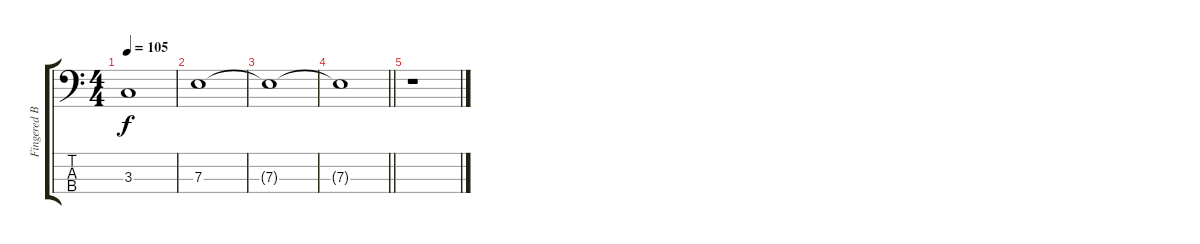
\track ("Fingered Bass" "Fingered B") {instrument electricbassfinger}
\staff {score tabs}
\tuning (G2 D2 A1 E1) {hide}
\ts (4 4)
\tempo 105
\clef f4
\ks c
3.3.1{dy f} |
7.3.1 |
7.3{t}.1 |
\barLineRight lightlight
7.3{t}.1 |
r.1
